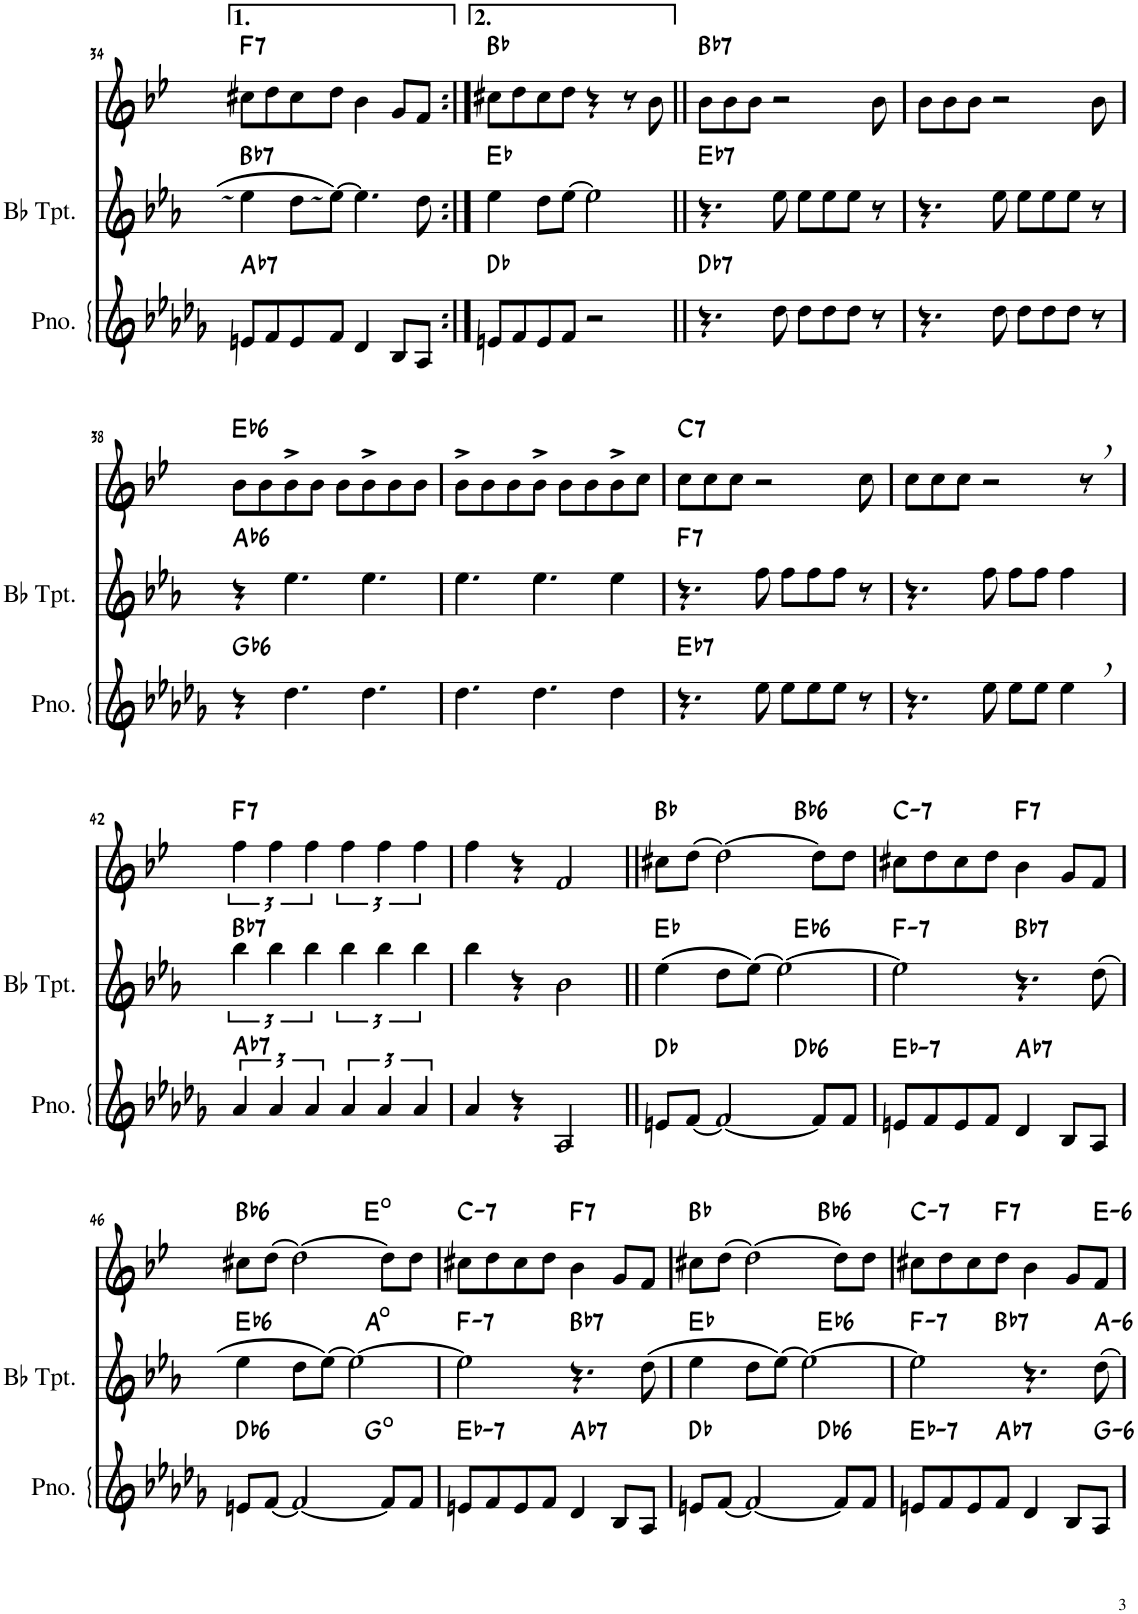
**kern	**harte	**kern	**harte	**kern	**harte
*part3	*part3	*part2	*part2	*part1	*part1
*staff3	*	*staff2	*	*staff1	*
*I"Piano	*	*I"Bb Trumpet	*	*I"Alto Sax	*
*I'Pno.	*	*I'Bb Tpt.	*	*I'Sax	*
!!LO:PB:g=z
*clefG2	*	*clefG2	*	*clefG2	*
*	*	*Trd1c2	*	*Trd5c9	*
*k[b-e-a-d-g-]	*	*k[b-e-a-]	*	*k[b-e-]	*
*M4/4	*	*M4/4	*	*M4/4	*
=34	=34	=34	=34	=34	=34
!	!LO:H:kt=7	!	!LO:H:kt=7	!	!LO:H:kt=7
8en/L	Ab:7	4ee-\	Bb:7	8cc#X\L	F:7
8f/	.	.	.	8dd\	.
8e/	.	8dd\L	.	8cc#\	.
8f/J	.	[8ee-\J	.	8dd\J	.
4d-/	.	4.ee-\]	.	4b-\	.
8B-/L	.	.	.	8g/L	.
8A-/J	.	8dd\	.	8f/J	.
=35:|!	=35:|!	=35:|!	=35:|!	=35:|!	=35:|!
8en/L	Db:maj	4ee-\	Eb:maj	8cc#X\L	Bb:maj
8f/	.	.	.	8dd\	.
8e/	.	8dd\L	.	8cc#\	.
8f/J	.	[8ee-\J	.	8dd\J	.
2r	.	2ee-\]	.	4r	.
.	.	.	.	8r	.
.	.	.	.	8b-\	.
=36||	=36||	=36||	=36||	=36||	=36||
!	!LO:H:kt=7	!	!LO:H:kt=7	!	!LO:H:kt=7
4.r	Db:7	4.r	Eb:7	8b-\L	Bb:7
.	.	.	.	8b-\	.
.	.	.	.	8b-\J	.
8dd-\	.	8ee-\	.	2r	.
8dd-\L	.	8ee-\L	.	.	.
8dd-\	.	8ee-\	.	.	.
8dd-\J	.	8ee-\J	.	.	.
8r	.	8r	.	8b-\	.
=37	=37	=37	=37	=37	=37
4.r	.	4.r	.	8b-\L	.
.	.	.	.	8b-\	.
.	.	.	.	8b-\J	.
8dd-\	.	8ee-\	.	2r	.
8dd-\L	.	8ee-\L	.	.	.
8dd-\	.	8ee-\	.	.	.
8dd-\J	.	8ee-\J	.	.	.
8r	.	8r	.	8b-\	.
!!LO:LB:g=z
=38	=38	=38	=38	=38	=38
!	!LO:H:kt=6	!	!LO:H:kt=6	!	!LO:H:kt=6
4r	Gb:maj6	4r	Ab:maj6	8b-\L	Eb:maj6
.	.	.	.	8b-\	.
4.dd-\	.	4.ee-\	.	8b-^\	.
.	.	.	.	8b-\J	.
.	.	.	.	8b-\L	.
4.dd-\	.	4.ee-\	.	8b-^\	.
.	.	.	.	8b-\	.
.	.	.	.	8b-\J	.
=39	=39	=39	=39	=39	=39
4.dd-\	.	4.ee-\	.	8b-^\L	.
.	.	.	.	8b-\	.
.	.	.	.	8b-\	.
4.dd-\	.	4.ee-\	.	8b-^\J	.
.	.	.	.	8b-\L	.
.	.	.	.	8b-\	.
4dd-\	.	4ee-\	.	8b-^\	.
.	.	.	.	8cc\J	.
=40	=40	=40	=40	=40	=40
!	!LO:H:kt=7	!	!LO:H:kt=7	!	!LO:H:kt=7
4.r	Eb:7	4.r	F:7	8cc\L	C:7
.	.	.	.	8cc\	.
.	.	.	.	8cc\J	.
8ee-\	.	8ff\	.	2r	.
8ee-\L	.	8ff\L	.	.	.
8ee-\	.	8ff\	.	.	.
8ee-\J	.	8ff\J	.	.	.
8r	.	8r	.	8cc\	.
=41	=41	=41	=41	=41	=41
4.r	.	4.r	.	8cc\L	.
.	.	.	.	8cc\	.
.	.	.	.	8cc\J	.
8ee-\	.	8ff\	.	2r	.
8ee-\L	.	8ff\L	.	.	.
8ee-\J	.	8ff\J	.	.	.
4ee-,\	.	4ff\	.	.	.
.	.	.	.	8r	.
!!LO:LB:g=z
=42	=42	=42	=42	=42	=42
!	!LO:H:kt=7	!	!LO:H:kt=7	!	!LO:H:kt=7
6a-/	Ab:7	6bb-\	Bb:7	6ff\	F:7
6a-/	.	6bb-\	.	6ff\	.
6a-/	.	6bb-\	.	6ff\	.
6a-/	.	6bb-\	.	6ff\	.
6a-/	.	6bb-\	.	6ff\	.
6a-/	.	6bb-\	.	6ff\	.
=43	=43	=43	=43	=43	=43
4a-/	.	4bb-\	.	4ff\	.
4r	.	4r	.	4r	.
2A-/	.	2b-\	.	2f/	.
=44||	=44||	=44||	=44||	=44||	=44||
*^	*	*^	*	*^	*
8en/L	2ryy	Db:maj	(4ee-\	2ryy	Eb:maj	8cc#X\L	2ryy	Bb:maj
[8f/J	.	.	.	.	.	[8dd\J	.	.
2f/_	.	.	8dd\L	.	.	2dd\_	.	.
.	.	.	[8ee-\J)	.	.	.	.	.
.	8ryy	.	2ee-\_	8ryy	.	.	8ryy	.
!	!	!LO:H:kt=6	!	!	!LO:H:kt=6	!	!	!LO:H:kt=6
.	4.ryy	Db:maj6	.	4.ryy	Eb:maj6	.	4.ryy	Bb:maj6
8f/L]	.	.	.	.	.	8dd\L]	.	.
8f/J	.	.	.	.	.	8dd\J	.	.
=45	=45	=45	=45	=45	=45	=45	=45	=45
!	!	!LO:H:kt=7	!	!	!LO:H:kt=7	!	!	!LO:H:kt=7
*v	*v	*	*	*	*	*v	*v	*
*	*	*v	*v	*	*	*
8en/L	Eb:min7	2ee-\]	F:min7	8cc#X\L	C:min7
8f/	.	.	.	8dd\	.
8e/	.	.	.	8cc#\	.
8f/J	.	.	.	8dd\J	.
!	!LO:H:kt=7	!	!LO:H:kt=7	!	!LO:H:kt=7
4d-/	Ab:7	4.r	Bb:7	4b-\	F:7
8B-/L	.	.	.	8g/L	.
8A-/J	.	(8dd\	.	8f/J	.
!!LO:LB:g=z
=46	=46	=46	=46	=46	=46
!	!LO:H:kt=6	!	!LO:H:kt=6	!	!LO:H:kt=6
*^	*	*^	*	*^	*
8en/L	2ryy	Db:maj6	4ee-\	2ryy	Eb:maj6	8cc#X\L	2ryy	Bb:maj6
[8f/J	.	.	.	.	.	[8dd\J	.	.
2f/_	.	.	8dd\L	.	.	2dd\_	.	.
.	.	.	[8ee-\J)	.	.	.	.	.
.	8ryy	.	2ee-\_	8ryy	.	.	8ryy	.
.	4.ryy	G:dim	.	4.ryy	A:dim	.	4.ryy	E:dim
8f/L]	.	.	.	.	.	8dd\L]	.	.
8f/J	.	.	.	.	.	8dd\J	.	.
=47	=47	=47	=47	=47	=47	=47	=47	=47
!	!	!LO:H:kt=7	!	!	!LO:H:kt=7	!	!	!LO:H:kt=7
*v	*v	*	*	*	*	*v	*v	*
*	*	*v	*v	*	*	*
8en/L	Eb:min7	2ee-\]	F:min7	8cc#X\L	C:min7
8f/	.	.	.	8dd\	.
8e/	.	.	.	8cc#\	.
8f/J	.	.	.	8dd\J	.
!	!LO:H:kt=7	!	!LO:H:kt=7	!	!LO:H:kt=7
4d-/	Ab:7	4.r	Bb:7	4b-\	F:7
8B-/L	.	.	.	8g/L	.
8A-/J	.	(8dd\	.	8f/J	.
=48	=48	=48	=48	=48	=48
*^	*	*^	*	*^	*
8en/L	2ryy	Db:maj	4ee-\	2ryy	Eb:maj	8cc#X\L	2ryy	Bb:maj
[8f/J	.	.	.	.	.	[8dd\J	.	.
2f/_	.	.	8dd\L	.	.	2dd\_	.	.
.	.	.	[8ee-\J)	.	.	.	.	.
.	8ryy	.	2ee-\_	8ryy	.	.	8ryy	.
!	!	!LO:H:kt=6	!	!	!LO:H:kt=6	!	!	!LO:H:kt=6
.	4.ryy	Db:maj6	.	4.ryy	Eb:maj6	.	4.ryy	Bb:maj6
8f/L]	.	.	.	.	.	8dd\L]	.	.
8f/J	.	.	.	.	.	8dd\J	.	.
=49	=49	=49	=49	=49	=49	=49	=49	=49
!	!	!LO:H:kt=7	!	!	!LO:H:kt=7	!	!	!LO:H:kt=7
*v	*v	*	*	*	*	*v	*v	*
8en/L	Eb:min7	2ee-\]	4.ryy	F:min7	8cc#X\L	C:min7
8f/	.	.	.	.	8dd\	.
8e/	.	.	.	.	8cc#\	.
!	!LO:H:kt=7	!	!	!LO:H:kt=7	!	!LO:H:kt=7
8f/J	Ab:7	.	2ryy	Bb:7	8dd\J	F:7
4d-/	.	4.r	.	.	4b-\	.
8B-/L	.	.	.	.	8g/L	.
!	!LO:H:kt=6	!	!	!LO:H:kt=6	!	!LO:H:kt=6
8A-/J	G:min6	8dd\	8ryy	A:min6	8f/J	E:min6
*	*	*v	*v	*	*	*
=	=	=	=	=	=
*-	*-	*-	*-	*-	*-
